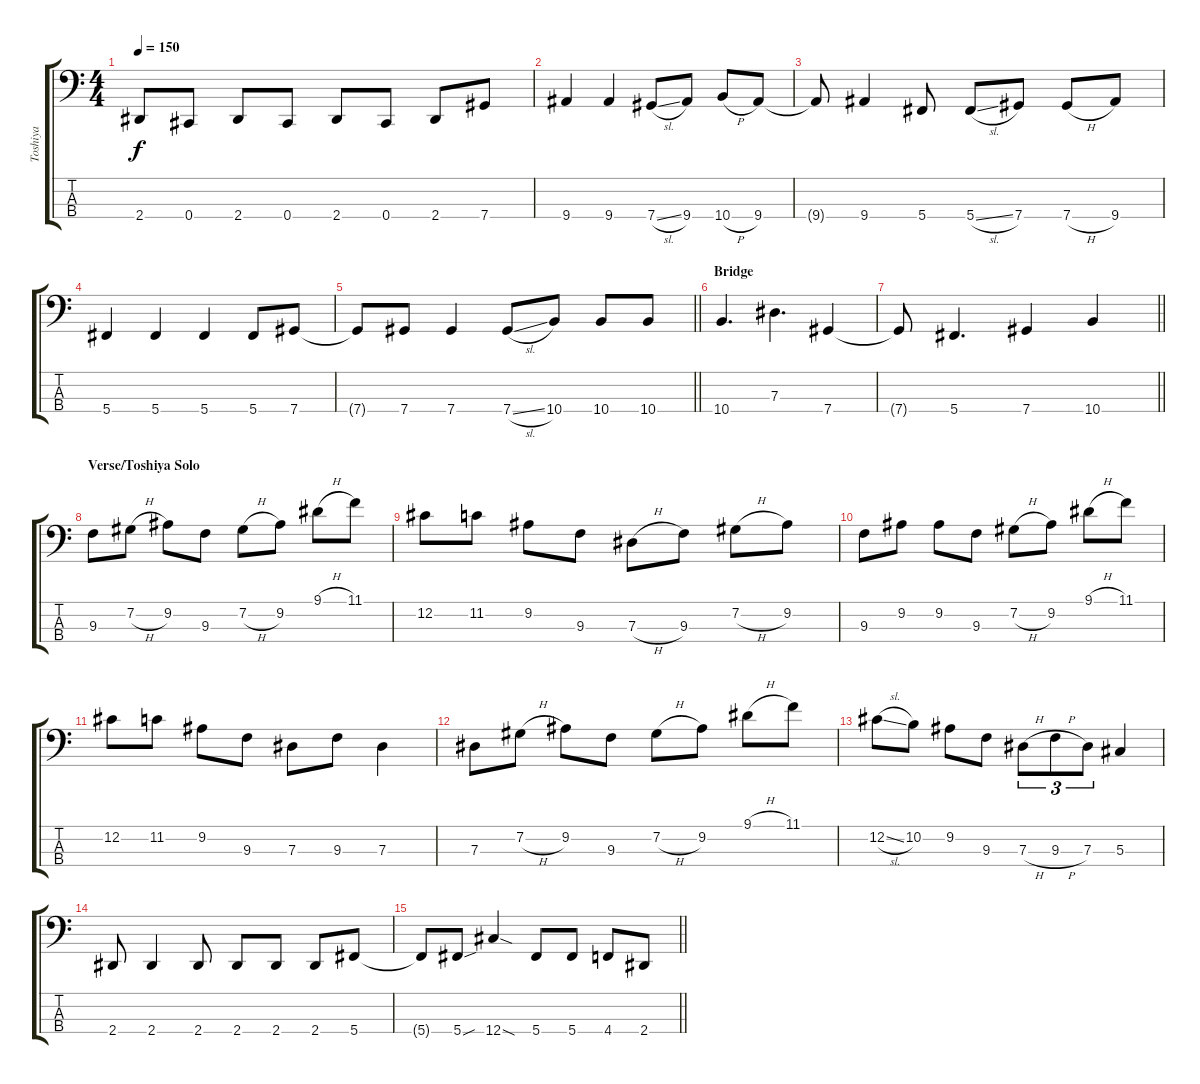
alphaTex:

\track ("Toshiya" "Toshiya") {instrument electricbassfinger}
\staff {score tabs}
\tuning (Gb2 Db2 Ab1 Db1) {hide}
\ts (4 4)
\tempo 150
\clef f4
\ks c
2.4{t}.8{dy f} 0.4.8 2.4.8 0.4.8 2.4.8 0.4.8 2.4.8 7.4.8 |
9.4.4 9.4.4 7.4{sl}.8 9.4.8 10.4{h}.8 9.4.8 |
9.4{t}.8 9.4.4 5.4.8 5.4{sl}.8 7.4.8 7.4{h}.8 9.4.8 |
5.4.4 5.4.4 5.4.4 5.4.8 7.4.8 |
\barLineRight lightlight
7.4{t}.8 7.4.8 7.4.4 7.4{sl}.8 10.4.8 10.4.8 10.4.8 |
\section ("" "Bridge")
10.4.4{d} 7.3.4{d} 7.4.4 |
\barLineRight lightlight
7.4{t}.8 5.4.4{d} 7.4.4 10.4.4 |
\section ("" "Verse/Toshiya Solo")
9.3.8 7.2{h}.8 9.2.8 9.3.8 7.2{h}.8 9.2.8 9.1{h}.8 11.1.8 |
12.2.8 11.2.8 9.2.8 9.3.8 7.3{h}.8 9.3.8 7.2{h}.8 9.2.8 |
9.3.8 9.2.8 9.2.8 9.3.8 7.2{h}.8 9.2.8 9.1{h}.8 11.1.8 |
12.2.8 11.2.8 9.2.8 9.3.8 7.3.8 9.3.8 7.3.4 |
7.3.8 7.2{h}.8 9.2.8 9.3.8 7.2{h}.8 9.2.8 9.1{h}.8 11.1.8 |
12.2{sl}.8 10.2.8 9.2.8 9.3.8 7.3{h}.8{tu (3 2)} 9.3{h}.8{tu (3 2)} 7.3.8{tu (3 2)} 5.3.4 |
2.4.8 2.4.4 2.4.8 2.4.8 2.4.8 2.4.8 5.4.8 |
\barLineRight lightlight
5.4{t}.8 5.4{sou}.8 12.4{sod}.4 5.4.8 5.4.8 4.4.8 2.4.8
